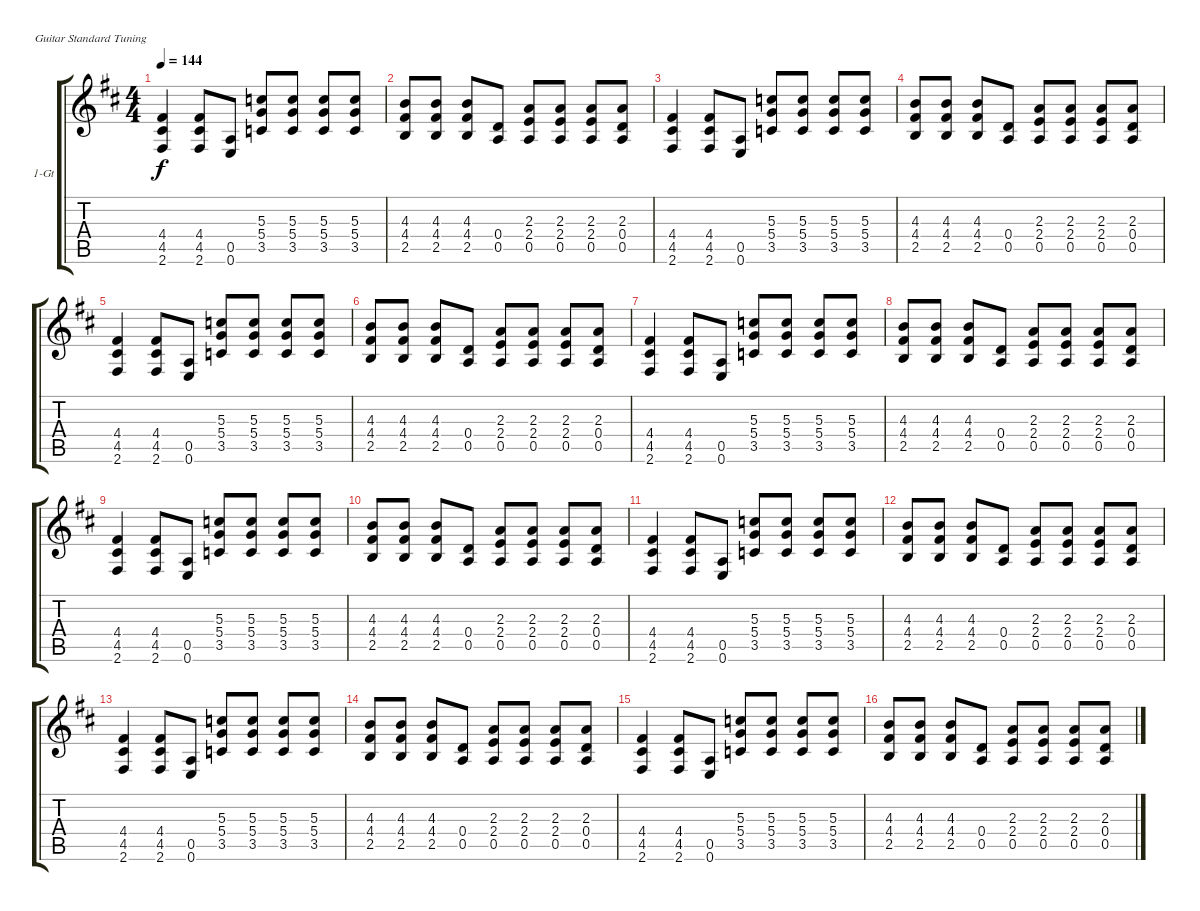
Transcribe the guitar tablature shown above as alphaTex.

\defaultSystemsLayout 4
\bracketExtendMode groupsimilarinstruments
\firstSystemTrackNameOrientation horizontal
\otherSystemsTrackNameOrientation horizontal
\track ("1 Guitar" "1-Gt") {instrument electricguitarclean}
\staff {score tabs}
\tuning (E4 B3 G3 D3 A2 E2)
\ts (4 4)
\tempo 144
\clef g2
\scale
1.06305
\ks d
(2.6 4.5 4.4).4{dy f} (2.6 4.5 4.4).8 (0.6 0.5).8 (3.5 5.4 5.3).8 (3.5 5.4 5.3).8 (3.5 5.4 5.3).8 (3.5 5.4 5.3).8 |
\scale
0.936948 (2.5 4.4 4.3).8 (4.4 4.3 2.5).8 (2.5 4.4 4.3).8 (0.4 0.5).8 (0.5 2.4 2.3).8 (0.5 2.4 2.3).8 (0.5 2.4 2.3).8 (0.5 0.4 2.3).8 |
\scale
1.06305 (2.6 4.5 4.4).4 (2.6 4.5 4.4).8 (0.6 0.5).8 (3.5 5.4 5.3).8 (3.5 5.4 5.3).8 (3.5 5.4 5.3).8 (3.5 5.4 5.3).8 |
\scale
0.936948 (2.5 4.4 4.3).8 (4.4 4.3 2.5).8 (2.5 4.4 4.3).8 (0.4 0.5).8 (0.5 2.4 2.3).8 (0.5 2.4 2.3).8 (0.5 2.4 2.3).8 (0.5 0.4 2.3).8 |
\scale
1.06305 (2.6 4.5 4.4).4 (2.6 4.5 4.4).8 (0.6 0.5).8 (3.5 5.4 5.3).8 (3.5 5.4 5.3).8 (3.5 5.4 5.3).8 (3.5 5.4 5.3).8 |
\scale
0.936948 (2.5 4.4 4.3).8 (4.4 4.3 2.5).8 (2.5 4.4 4.3).8 (0.4 0.5).8 (0.5 2.4 2.3).8 (0.5 2.4 2.3).8 (0.5 2.4 2.3).8 (0.5 0.4 2.3).8 |
\scale
1.06305 (2.6 4.5 4.4).4 (2.6 4.5 4.4).8 (0.6 0.5).8 (3.5 5.4 5.3).8 (3.5 5.4 5.3).8 (3.5 5.4 5.3).8 (3.5 5.4 5.3).8 |
\scale
0.936948 (2.5 4.4 4.3).8 (4.4 4.3 2.5).8 (2.5 4.4 4.3).8 (0.4 0.5).8 (0.5 2.4 2.3).8 (0.5 2.4 2.3).8 (0.5 2.4 2.3).8 (0.5 0.4 2.3).8 |
\scale
1.06305 (2.6 4.5 4.4).4 (2.6 4.5 4.4).8 (0.6 0.5).8 (3.5 5.4 5.3).8 (3.5 5.4 5.3).8 (3.5 5.4 5.3).8 (3.5 5.4 5.3).8 |
\scale
0.936948 (2.5 4.4 4.3).8 (4.4 4.3 2.5).8 (2.5 4.4 4.3).8 (0.4 0.5).8 (0.5 2.4 2.3).8 (0.5 2.4 2.3).8 (0.5 2.4 2.3).8 (0.5 0.4 2.3).8 |
\scale
1.06305 (2.6 4.5 4.4).4 (2.6 4.5 4.4).8 (0.6 0.5).8 (3.5 5.4 5.3).8 (3.5 5.4 5.3).8 (3.5 5.4 5.3).8 (3.5 5.4 5.3).8 |
\scale
0.936948 (2.5 4.4 4.3).8 (4.4 4.3 2.5).8 (2.5 4.4 4.3).8 (0.4 0.5).8 (0.5 2.4 2.3).8 (0.5 2.4 2.3).8 (0.5 2.4 2.3).8 (0.5 0.4 2.3).8 |
\scale
1.06305 (2.6 4.5 4.4).4 (2.6 4.5 4.4).8 (0.6 0.5).8 (3.5 5.4 5.3).8 (3.5 5.4 5.3).8 (3.5 5.4 5.3).8 (3.5 5.4 5.3).8 |
\scale
0.936948 (2.5 4.4 4.3).8 (4.4 4.3 2.5).8 (2.5 4.4 4.3).8 (0.4 0.5).8 (0.5 2.4 2.3).8 (0.5 2.4 2.3).8 (0.5 2.4 2.3).8 (0.5 0.4 2.3).8 |
\scale
1.06305 (2.6 4.5 4.4).4 (2.6 4.5 4.4).8 (0.6 0.5).8 (3.5 5.4 5.3).8 (3.5 5.4 5.3).8 (3.5 5.4 5.3).8 (3.5 5.4 5.3).8 |
\scale
0.936948 (2.5 4.4 4.3).8 (4.4 4.3 2.5).8 (2.5 4.4 4.3).8 (0.4 0.5).8 (0.5 2.4 2.3).8 (0.5 2.4 2.3).8 (0.5 2.4 2.3).8 (0.5 0.4 2.3).8
